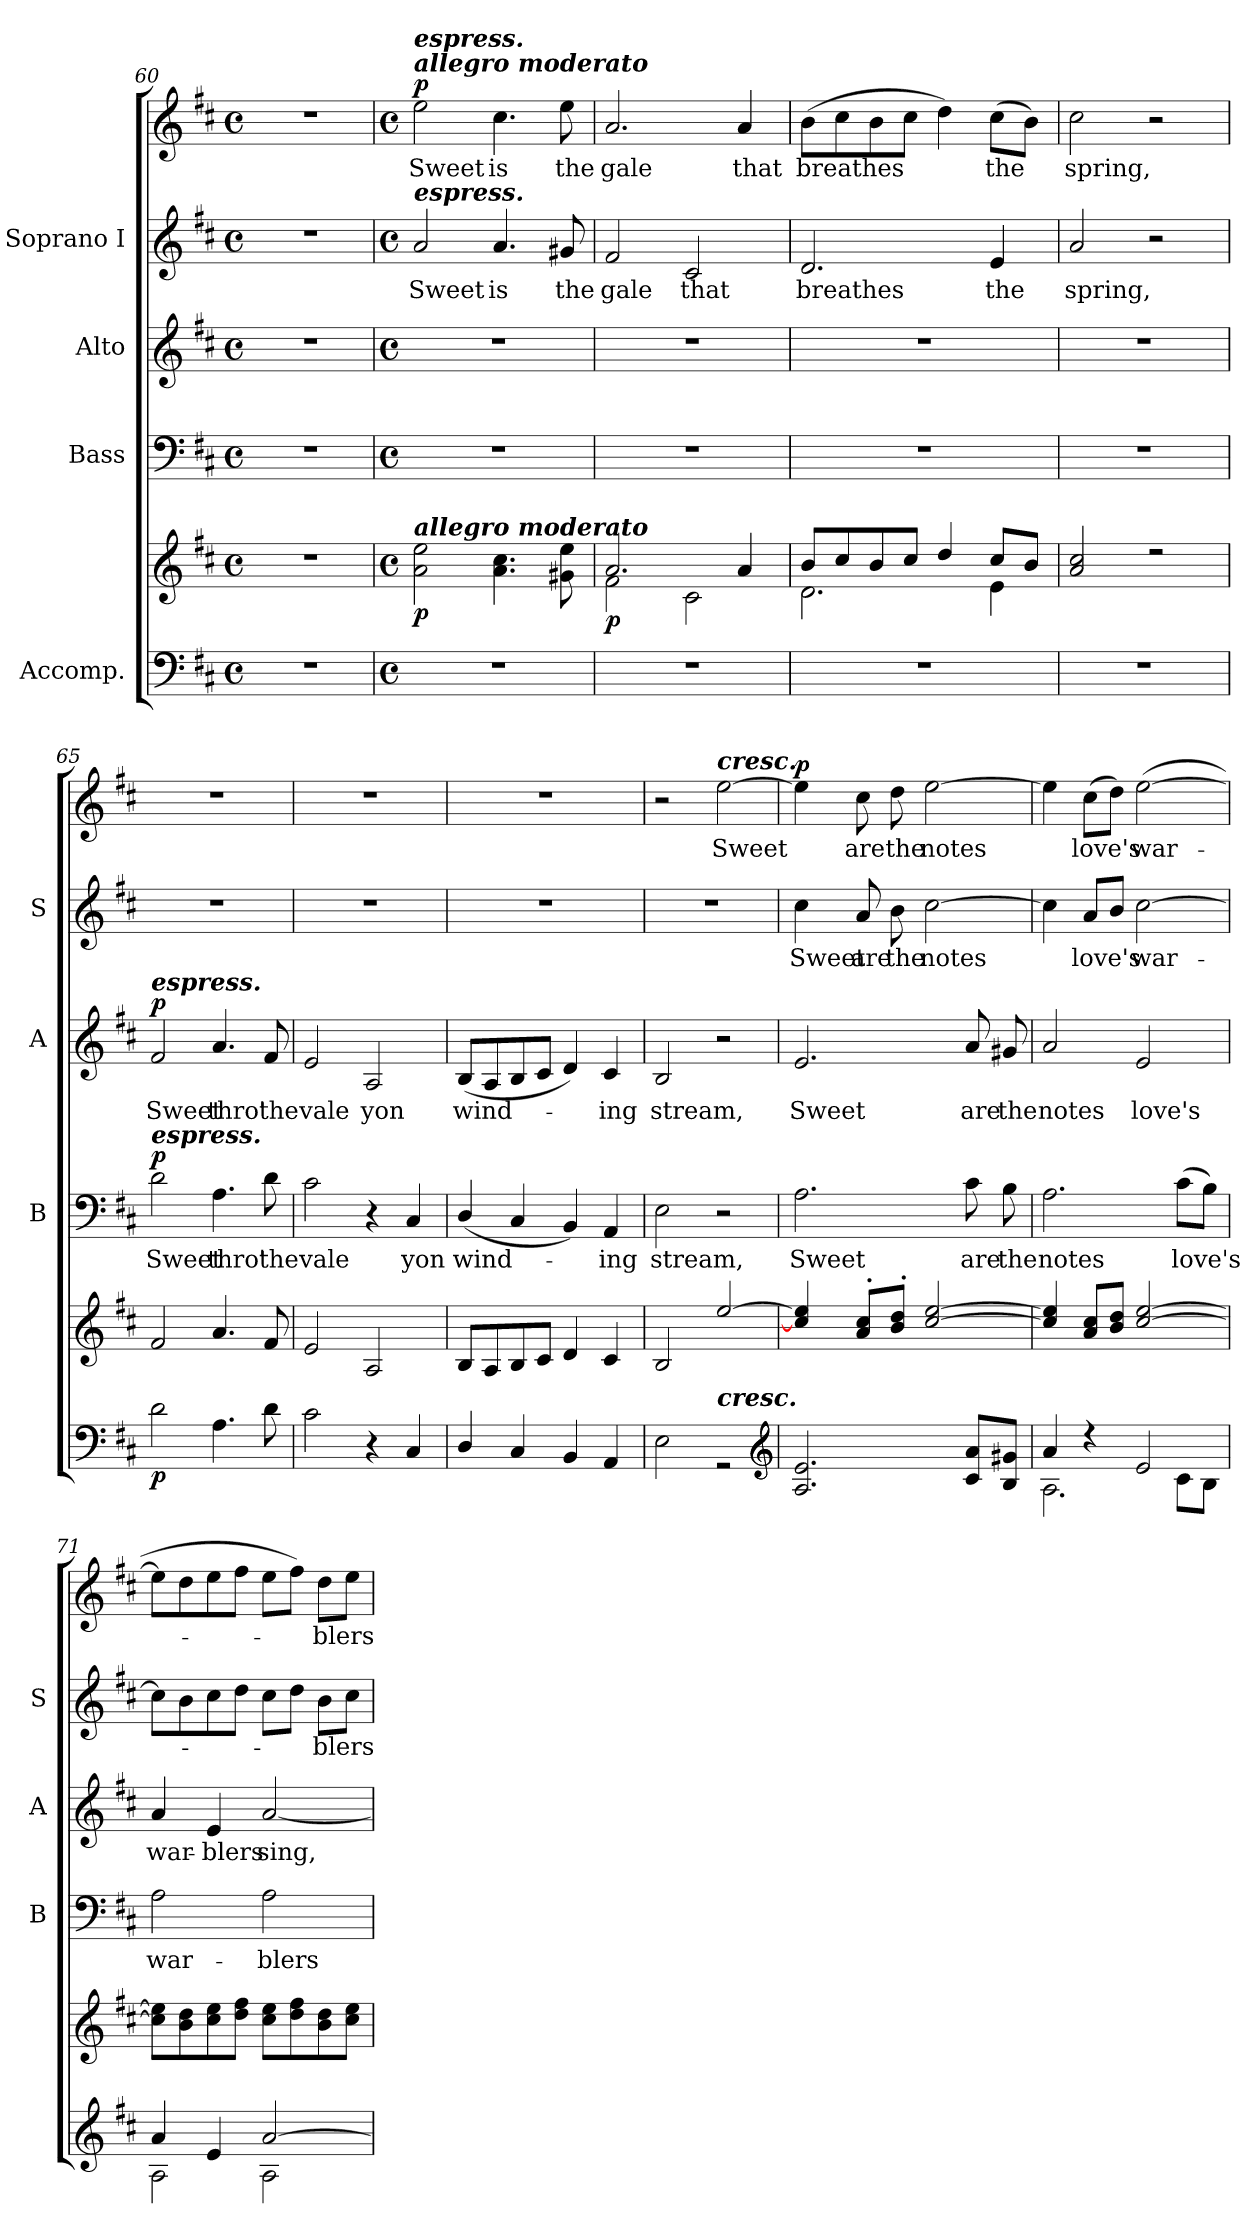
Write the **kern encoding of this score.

**kern	**kern	**dynam	**kern	**text	**dynam	**kern	**text	**dynam	**kern	**text	**kern	**text	**dynam
*part4	*part4	*part4	*part3	*part3	*part3	*part2	*part2	*part2	*part1	*part1	*part1	*part1	*part1
*staff6	*staff5	*staff5/6	*staff4	*staff4	*staff4	*staff3	*staff3	*staff3	*staff2	*staff2	*staff1	*staff1	*staff1/2
*I"Accomp.	*	*	*I"Bass	*	*	*I"Alto	*	*	*I"Soprano I	*	*	*	*
*	*	*	*I'B	*	*	*I'A	*	*	*I'S	*	*	*	*
*clefF4	*clefG2	*	*clefF4	*	*	*clefG2	*	*	*clefG2	*	*clefG2	*	*
*k[f#c#]	*k[f#c#]	*	*k[f#c#]	*	*	*k[f#c#]	*	*	*k[f#c#]	*	*k[f#c#]	*	*
*D:	*D:	*	*D:	*	*	*D:	*	*	*D:	*	*D:	*	*
*M4/4	*M4/4	*	*M4/4	*	*	*M4/4	*	*	*M4/4	*	*M4/4	*	*
*met(c)	*met(c)	*	*met(c)	*	*	*met(c)	*	*	*met(c)	*	*met(c)	*	*
=60	=60	=60	=60	=60	=60	=60	=60	=60	=60	=60	=60	=60	=60
1r	1r	.	1r	.	.	1r	.	.	1r	.	1r	.	.
!!LO:LB:g=z
=61	=61	=61	=61	=61	=61	=61	=61	=61	=61	=61	=61	=61	=61
*M4/4	*M4/4	*	*M4/4	*	*	*M4/4	*	*	*M4/4	*	*M4/4	*	*
*met(c)	*met(c)	*	*met(c)	*	*	*met(c)	*	*	*met(c)	*	*met(c)	*	*
*	*^	*	*	*	*	*	*	*	*	*	*	*	*
!	!	!	!	!	!	!	!	!	!	!	!	!LO:TX:a:Bi:t=allegro moderato	!	!
!	!	!	!	!	!	!	!	!	!	!	!	!LO:TX:a:Bi:t=espress.	!	!
!	!	!	!	!	!	!	!	!	!	!LO:TX:a:Bi:t=espress.	!	!	!	!
!	!LO:TX:a:Bi:t=allegro moderato	!	!	!	!	!	!	!	!	!	!	!	!	!
!	!	!	!LO:DY:b	!	!	!	!	!	!	!	!LO:LY:b	!	!LO:LY:b	!LO:DY:b
1r	2a\ 2ee\	1ryy	p	1r	.	.	1r	.	.	2a	Sweet	2ee	Sweet	p
!	!	!	!	!	!	!	!	!	!	!	!LO:LY:b	!	!LO:LY:b	!
.	4.a\ 4.cc#\	.	.	.	.	.	.	.	.	4.a	is	4.cc#	is	.
*	*	*	*	*	*	*	*	*	*	*	*	*MM132	*	*
!	!	!	!	!	!	!	!	!	!	!	!LO:LY:b	!	!LO:LY:b	!
.	8g#X\ 8ee\	.	.	.	.	.	.	.	.	8g#X	the	8ee	the	.
=62	=62	=62	=62	=62	=62	=62	=62	=62	=62	=62	=62	=62	=62	=62
!	!	!	!LO:DY:b	!	!	!	!	!	!	!	!LO:LY:b	!	!LO:LY:b	!
1r	2.a	2f#\	p	1r	.	.	1r	.	.	2f#	gale	2.a	gale	.
!	!	!	!	!	!	!	!	!	!	!	!LO:LY:b	!	!	!
.	.	2c#\	.	.	.	.	.	.	.	2c#	that	.	.	.
!	!	!	!	!	!	!	!	!	!	!	!	!	!LO:LY:b	!
.	4a	.	.	.	.	.	.	.	.	.	.	4a	that	.
=63	=63	=63	=63	=63	=63	=63	=63	=63	=63	=63	=63	=63	=63	=63
!	!	!	!	!	!	!	!	!	!	!	!LO:LY:b	!	!LO:LY:b	!
1r	8b/L	2.d\	.	1r	.	.	1r	.	.	2.d	breathes	(>8bL	breathes	.
.	8cc#/	.	.	.	.	.	.	.	.	.	.	8cc#	.	.
.	8b/	.	.	.	.	.	.	.	.	.	.	8b	.	.
.	8cc#/J	.	.	.	.	.	.	.	.	.	.	8cc#J	.	.
.	4dd/	.	.	.	.	.	.	.	.	.	.	4dd)	.	.
!	!	!	!	!	!	!	!	!	!	!	!LO:LY:b	!	!LO:LY:b	!
.	8cc#/L	4e\	.	.	.	.	.	.	.	4e	the	(>8cc#L	the	.
.	8b/J	.	.	.	.	.	.	.	.	.	.	8bJ)	.	.
=64	=64	=64	=64	=64	=64	=64	=64	=64	=64	=64	=64	=64	=64	=64
!	!	!	!	!	!	!	!	!	!	!	!LO:LY:b	!	!LO:LY:b	!
1r	2a 2cc#	1ryy	.	1r	.	.	1r	.	.	2a	spring,	2cc#	spring,	.
.	2r	.	.	.	.	.	.	.	.	2r	.	2r	.	.
=65	=65	=65	=65	=65	=65	=65	=65	=65	=65	=65	=65	=65	=65	=65
!	!	!	!	!	!	!	!LO:TX:a:Bi:t=espress.	!	!	!	!	!	!	!
!	!	!	!	!LO:TX:a:Bi:t=espress.	!	!	!	!	!	!	!	!	!	!
!	!	!	!LO:DY:b=2	!	!LO:LY:b	!LO:DY:b	!	!LO:LY:b	!LO:DY:b	!	!	!	!	!
2d	2f#	1ryy	p	2d	Sweet	p	2f#	Sweet	p	1r	.	1r	.	.
!	!	!	!	!	!LO:LY:b	!	!	!LO:LY:b	!	!	!	!	!	!
4.A	4.a	.	.	4.A	thro'	.	4.a	thro'	.	.	.	.	.	.
!	!	!	!	!	!LO:LY:b	!	!	!LO:LY:b	!	!	!	!	!	!
8d	8f#	.	.	8d	the	.	8f#	the	.	.	.	.	.	.
=66	=66	=66	=66	=66	=66	=66	=66	=66	=66	=66	=66	=66	=66	=66
!	!	!	!	!	!LO:LY:b	!	!	!LO:LY:b	!	!	!	!	!	!
2c#	2e	1ryy	.	2c#	vale	.	2e	vale	.	1r	.	1r	.	.
!	!	!	!	!	!	!	!	!LO:LY:b	!	!	!	!	!	!
4r	2A	.	.	4r	.	.	2A	yon	.	.	.	.	.	.
!	!	!	!	!	!LO:LY:b	!	!	!	!	!	!	!	!	!
4C#/	.	.	.	4C#	yon	.	.	.	.	.	.	.	.	.
=67	=67	=67	=67	=67	=67	=67	=67	=67	=67	=67	=67	=67	=67	=67
!	!	!	!	!	!LO:LY:b	!	!	!LO:LY:b	!	!	!	!	!	!
4D/	8BL	1ryy	.	(<4D/	wind-	.	(<8BL	wind-	.	1r	.	1r	.	.
.	8A	.	.	.	.	.	8A	.	.	.	.	.	.	.
4C#/	8B	.	.	4C#	.	.	8B	.	.	.	.	.	.	.
.	8c#J	.	.	.	.	.	8c#J	.	.	.	.	.	.	.
4BB/	4d	.	.	4BB)	.	.	4d)	.	.	.	.	.	.	.
!	!	!	!	!	!LO:LY:b	!	!	!LO:LY:b	!	!	!	!	!	!
4AA/	4c#	.	.	4AA	ing	.	4c#	-ing	.	.	.	.	.	.
!!LO:LB:g=z
=68	=68	=68	=68	=68	=68	=68	=68	=68	=68	=68	=68	=68	=68	=68
*^	*	*	*	*	*	*	*	*	*	*	*	*	*	*
!	!	!	!	!	!	!LO:LY:b	!	!	!LO:LY:b	!	!	!	!	!	!
1ryy	2E\	2B	1ryy	.	2E	stream,	.	2B	stream,	.	1r	.	2r	.	.
!	!	!	!	!	!	!	!	!	!	!	!	!	!LO:TX:a:Bi:t=cresc.	!	!
!	!	!LO:TX:b:Bi:t=cresc.	!	!	!	!	!	!	!	!	!	!	!	!	!
!	!	!	!	!	!	!	!	!	!	!	!	!	!	!LO:LY:b	!
.	2r	[2ee	.	.	2r	.	.	2r	.	.	.	.	[2ee	Sweet	.
*clefG2	*	*	*	*	*	*	*	*	*	*	*	*	*	*	*
=69	=69	=69	=69	=69	=69	=69	=69	=69	=69	=69	=69	=69	=69	=69	=69
!	!	!	!	!	!	!LO:LY:b	!	!	!LO:LY:b	!	!	!LO:LY:b	!	!	!LO:DY:b=2
1ryy	2.A/ 2.e/	4cc#] 4ee]	1ryy	.	2.A	Sweet	.	2.e	Sweet	.	4cc#	Sweet	4ee]	.	p
!	!	!	!	!	!	!	!	!	!	!	!	!LO:LY:b	!	!LO:LY:b	!
.	.	8a' 8cc#'L	.	.	.	.	.	.	.	.	8a	are	8cc#	are	.
!	!	!	!	!	!	!	!	!	!	!	!	!LO:LY:b	!	!LO:LY:b	!
.	.	8b' 8dd'J	.	.	.	.	.	.	.	.	8b	the	8dd	the	.
!	!	!	!	!	!	!	!	!	!	!	!	!LO:LY:b	!	!LO:LY:b	!
.	.	[2cc# [2ee	.	.	.	.	.	.	.	.	[2cc#	notes	[2ee	notes	.
!	!	!	!	!	!	!LO:LY:b	!	!	!LO:LY:b	!	!	!	!	!	!
.	8c#/ 8a/L	.	.	.	8c#	are	.	8a	are	.	.	.	.	.	.
!	!	!	!	!	!	!LO:LY:b	!	!	!LO:LY:b	!	!	!	!	!	!
.	8B/ 8g#X/J	.	.	.	8B	the	.	8g#X	the	.	.	.	.	.	.
=70	=70	=70	=70	=70	=70	=70	=70	=70	=70	=70	=70	=70	=70	=70	=70
!	!	!	!	!	!	!LO:LY:b	!	!	!LO:LY:b	!	!	!	!	!	!
4a/	2.A\	4cc#] 4ee]	1ryy	.	2.A	notes	.	2a	notes	.	4cc#]	.	4ee]	.	.
!	!	!	!	!	!	!	!	!	!	!	!	!LO:LY:b	!	!LO:LY:b	!
4r	.	8a 8cc#L	.	.	.	.	.	.	.	.	8aL	love's	(>8cc#L	love's	.
.	.	8b 8ddJ	.	.	.	.	.	.	.	.	8bJ	.	8ddJ)	.	.
!	!	!	!	!	!	!	!	!	!LO:LY:b	!	!	!LO:LY:b	!	!LO:LY:b	!
2e/	.	[2cc# [2ee	.	.	.	.	.	2e	love's	.	(>[2cc#	war-	(>[2ee	war-	.
!	!	!	!	!	!	!LO:LY:b	!	!	!	!	!	!	!	!	!
.	8c#\L	.	.	.	(>8c#L	love's	.	.	.	.	.	.	.	.	.
.	8B\J	.	.	.	8BJ)	.	.	.	.	.	.	.	.	.	.
=71	=71	=71	=71	=71	=71	=71	=71	=71	=71	=71	=71	=71	=71	=71	=71
!	!	!	!	!	!	!LO:LY:b	!	!	!LO:LY:b	!	!	!	!	!	!
4a/	2A\	8cc#] 8ee]L	2ryy	.	2A	war-	.	4a	war-	.	8cc#L]	.	8eeL]	.	.
.	.	8b 8dd	.	.	.	.	.	.	.	.	8b	.	8dd	.	.
!	!	!	!	!	!	!	!	!	!LO:LY:b	!	!	!	!	!	!
4e/	.	8cc# 8ee	.	.	.	.	.	4e	-blers	.	8cc#	.	8ee	.	.
.	.	8dd 8ff#J	.	.	.	.	.	.	.	.	8ddJ	.	8ff#J	.	.
!	!	!	!	!	!	!LO:LY:b	!	!	!LO:LY:b	!	!	!	!	!	!
[2a/	2A\	8cc# 8eeL	8ryy	.	2A	-blers	.	[2a	sing,	.	8cc#L	.	8eeL	.	.
.	.	8dd 8ff#	4.ryy	.	.	.	.	.	.	.	8ddJ	.	8ff#J)	.	.
!	!	!	!	!	!	!	!	!	!	!	!	!LO:LY:b	!	!LO:LY:b	!
.	.	8b 8dd	.	.	.	.	.	.	.	.	8bL	blers	8ddL	blers	.
.	.	8cc# 8eeJ	.	.	.	.	.	.	.	.	8cc#J	.	8eeJ)	.	.
*v	*v	*	*	*	*	*	*	*	*	*	*	*	*	*	*
*	*v	*v	*	*	*	*	*	*	*	*	*	*	*	*
=	=	=	=	=	=	=	=	=	=	=	=	=	=
*-	*-	*-	*-	*-	*-	*-	*-	*-	*-	*-	*-	*-	*-
